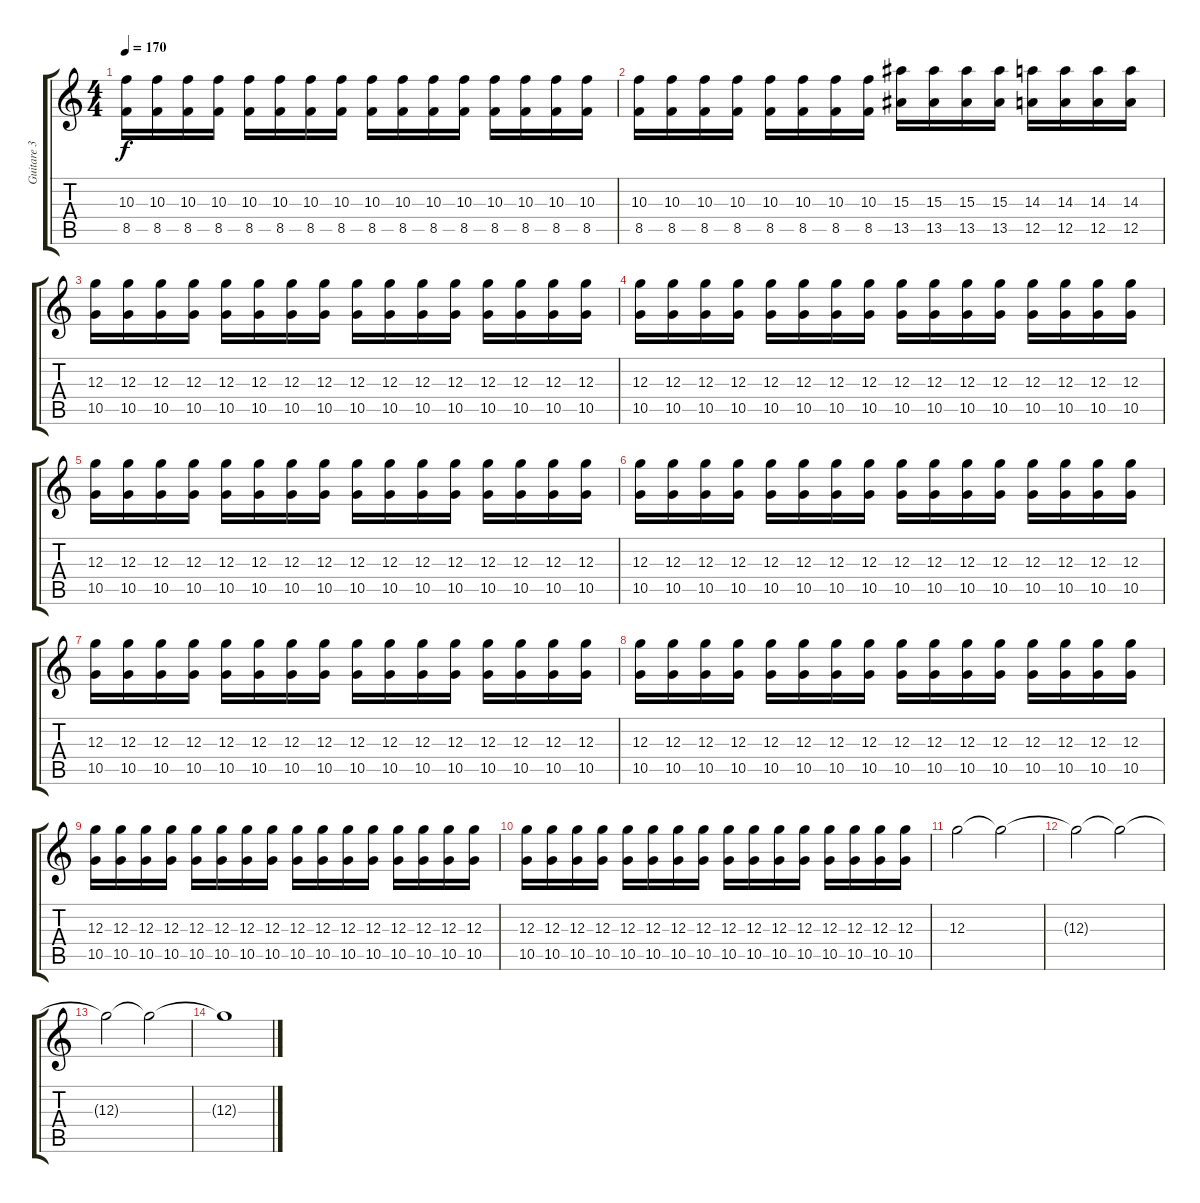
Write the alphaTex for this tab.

\track ("Guitare 3" "Guitare 3") {instrument distortionguitar}
\staff {score tabs}
\tuning (E4 B3 G3 D3 A2 E2) {hide}
\ts (4 4)
\tempo 170
\clef g2
\ks c
(10.3 8.5).16{dy f} (10.3 8.5).16 (10.3 8.5).16 (10.3 8.5).16 (10.3 8.5).16 (10.3 8.5).16 (10.3 8.5).16 (10.3 8.5).16 (10.3 8.5).16 (10.3 8.5).16 (10.3 8.5).16 (10.3 8.5).16 (10.3 8.5).16 (10.3 8.5).16 (10.3 8.5).16 (10.3 8.5).16 |
(10.3 8.5).16 (10.3 8.5).16 (10.3 8.5).16 (10.3 8.5).16 (10.3 8.5).16 (10.3 8.5).16 (10.3 8.5).16 (10.3 8.5).16 (15.3 13.5).16 (15.3 13.5).16 (15.3 13.5).16 (15.3 13.5).16 (14.3 12.5).16 (14.3 12.5).16 (14.3 12.5).16 (14.3 12.5).16 |
(12.3 10.5).16 (12.3 10.5).16 (12.3 10.5).16 (12.3 10.5).16 (12.3 10.5).16 (12.3 10.5).16 (12.3 10.5).16 (12.3 10.5).16 (12.3 10.5).16 (12.3 10.5).16 (12.3 10.5).16 (12.3 10.5).16 (12.3 10.5).16 (12.3 10.5).16 (12.3 10.5).16 (12.3 10.5).16 |
(12.3 10.5).16 (12.3 10.5).16 (12.3 10.5).16 (12.3 10.5).16 (12.3 10.5).16 (12.3 10.5).16 (12.3 10.5).16 (12.3 10.5).16 (12.3 10.5).16 (12.3 10.5).16 (12.3 10.5).16 (12.3 10.5).16 (12.3 10.5).16 (12.3 10.5).16 (12.3 10.5).16 (12.3 10.5).16 |
(12.3 10.5).16 (12.3 10.5).16 (12.3 10.5).16 (12.3 10.5).16 (12.3 10.5).16 (12.3 10.5).16 (12.3 10.5).16 (12.3 10.5).16 (12.3 10.5).16 (12.3 10.5).16 (12.3 10.5).16 (12.3 10.5).16 (12.3 10.5).16 (12.3 10.5).16 (12.3 10.5).16 (12.3 10.5).16 |
(12.3 10.5).16 (12.3 10.5).16 (12.3 10.5).16 (12.3 10.5).16 (12.3 10.5).16 (12.3 10.5).16 (12.3 10.5).16 (12.3 10.5).16 (12.3 10.5).16 (12.3 10.5).16 (12.3 10.5).16 (12.3 10.5).16 (12.3 10.5).16 (12.3 10.5).16 (12.3 10.5).16 (12.3 10.5).16 |
(12.3 10.5).16 (12.3 10.5).16 (12.3 10.5).16 (12.3 10.5).16 (12.3 10.5).16 (12.3 10.5).16 (12.3 10.5).16 (12.3 10.5).16 (12.3 10.5).16 (12.3 10.5).16 (12.3 10.5).16 (12.3 10.5).16 (12.3 10.5).16 (12.3 10.5).16 (12.3 10.5).16 (12.3 10.5).16 |
(12.3 10.5).16 (12.3 10.5).16 (12.3 10.5).16 (12.3 10.5).16 (12.3 10.5).16 (12.3 10.5).16 (12.3 10.5).16 (12.3 10.5).16 (12.3 10.5).16 (12.3 10.5).16 (12.3 10.5).16 (12.3 10.5).16 (12.3 10.5).16 (12.3 10.5).16 (12.3 10.5).16 (12.3 10.5).16 |
(12.3 10.5).16 (12.3 10.5).16 (12.3 10.5).16 (12.3 10.5).16 (12.3 10.5).16 (12.3 10.5).16 (12.3 10.5).16 (12.3 10.5).16 (12.3 10.5).16 (12.3 10.5).16 (12.3 10.5).16 (12.3 10.5).16 (12.3 10.5).16 (12.3 10.5).16 (12.3 10.5).16 (12.3 10.5).16 |
(12.3 10.5).16 (12.3 10.5).16 (12.3 10.5).16 (12.3 10.5).16 (12.3 10.5).16 (12.3 10.5).16 (12.3 10.5).16 (12.3 10.5).16 (12.3 10.5).16 (12.3 10.5).16 (12.3 10.5).16 (12.3 10.5).16 (12.3 10.5).16 (12.3 10.5).16 (12.3 10.5).16 (12.3 10.5).16 |
12.3.2{volume 13} 12.3{t}.2{volume 11} |
12.3{t}.2{volume 9} 12.3{t}.2{volume 7} |
12.3{t}.2{volume 7} 12.3{t}.2{volume 6} |
12.3{t}.1{volume 5}
